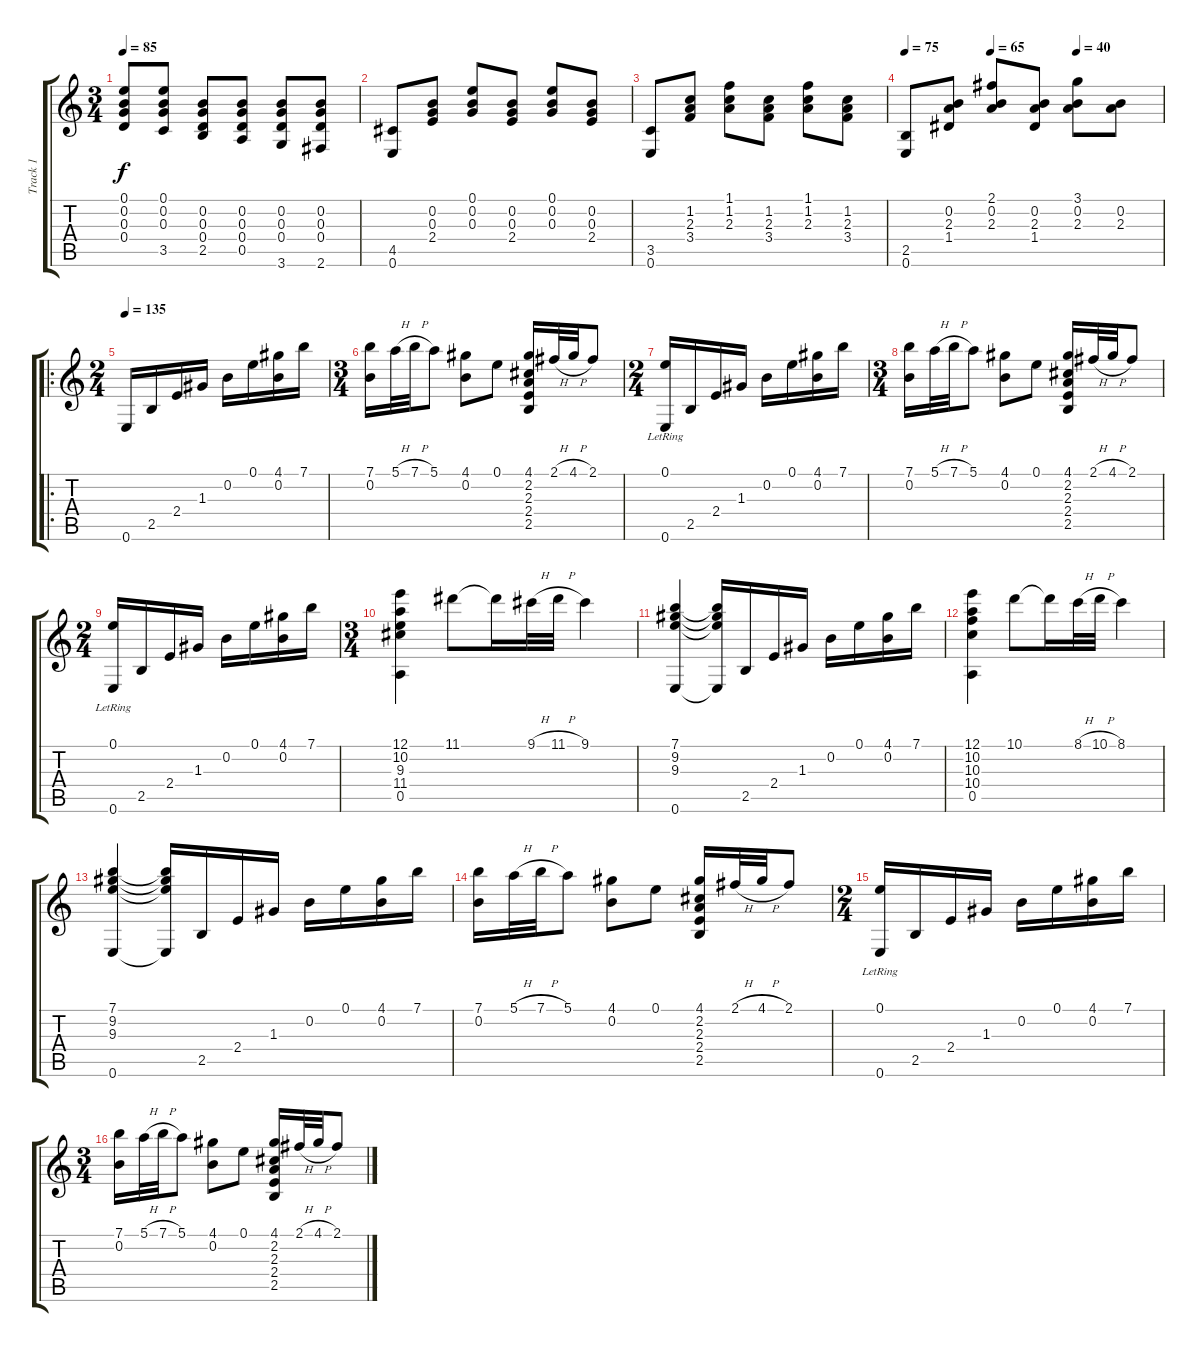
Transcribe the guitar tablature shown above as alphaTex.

\track ("Track 1" "Track 1") {instrument acousticguitarnylon}
\staff {score tabs}
\tuning (E4 B3 G3 D3 A2 E2) {hide}
\ts (3 4)
\tempo 85
\clef g2
\ks c
(0.1 0.2 0.3 0.4).8{dy f} (0.1 0.2 0.3 3.5).8 (0.2 0.3 0.4 2.5).8 (0.2 0.3 0.4 0.5).8 (0.2 0.3 0.4 3.6).8 (0.2 0.3 0.4 2.6).8 |
(4.5 0.6).8 (0.2 0.3 2.4).8 (0.1 0.2 0.3).8 (0.2 0.3 2.4).8 (0.1 0.2 0.3).8 (0.2 0.3 2.4).8 |
(3.5 0.6).8 (1.2 2.3 3.4).8 (1.1 1.2 2.3).8 (1.2 2.3 3.4).8 (1.1 1.2 2.3).8 (1.2 2.3 3.4).8 |
\tempo 75
\tempo (65 0.3333333333333333)
\tempo (40 0.6666666666666666)
(2.5 0.6).8 (0.2 2.3 1.4).8 (2.1 0.2 2.3).8 (0.2 2.3 1.4).8 (3.1 0.2 2.3).8 (0.2 2.3).8 |
\ro
\ts (2 4)
\tempo 135
0.6.16 2.5.16 2.4.16 1.3.16 0.2.16 0.1.16 (4.1 0.2).16 7.1.16 |
\ts (3 4)
(7.1 0.2).16 5.1{h}.32 7.1{h}.32 5.1.8 (4.1 0.2).8 0.1.8 (4.1 2.2 2.3 2.4 2.5).16 2.1{h}.32 4.1{h}.32 2.1.8 |
\ts (2 4)
(0.1{lr} 0.6).16 2.5.16 2.4.16 1.3.16 0.2.16 0.1.16 (4.1 0.2).16 7.1.16 |
\ts (3 4)
(7.1 0.2).16 5.1{h}.32 7.1{h}.32 5.1.8 (4.1 0.2).8 0.1.8 (4.1 2.2 2.3 2.4 2.5).16 2.1{h}.32 4.1{h}.32 2.1.8 |
\ts (2 4)
(0.1{lr} 0.6).16 2.5.16 2.4.16 1.3.16 0.2.16 0.1.16 (4.1 0.2).16 7.1.16 |
\ts (3 4)
(12.1 10.2 9.3 11.4 0.5).4 11.1.8 11.1{t}.16 9.1{h}.32 11.1{h}.32 9.1.4 |
(7.1 9.2 9.3 0.6).4 (7.1{t} 9.2{t} 9.3{t} 0.6{t}).16 2.5.16 2.4.16 1.3.16 0.2.16 0.1.16 (4.1 0.2).16 7.1.16 |
(12.1 10.2 10.3 10.4 0.5).4 10.1.8 10.1{t}.16 8.1{h}.32 10.1{h}.32 8.1.4 |
(7.1 9.2 9.3 0.6).4 (7.1{t} 9.2{t} 9.3{t} 0.6{t}).16 2.5.16 2.4.16 1.3.16 0.2.16 0.1.16 (4.1 0.2).16 7.1.16 |
(7.1 0.2).16 5.1{h}.32 7.1{h}.32 5.1.8 (4.1 0.2).8 0.1.8 (4.1 2.2 2.3 2.4 2.5).16 2.1{h}.32 4.1{h}.32 2.1.8 |
\ts (2 4)
(0.1{lr} 0.6).16 2.5.16 2.4.16 1.3.16 0.2.16 0.1.16 (4.1 0.2).16 7.1.16 |
\ts (3 4)
(7.1 0.2).16 5.1{h}.32 7.1{h}.32 5.1.8 (4.1 0.2).8 0.1.8 (4.1 2.2 2.3 2.4 2.5).16 2.1{h}.32 4.1{h}.32 2.1.8
